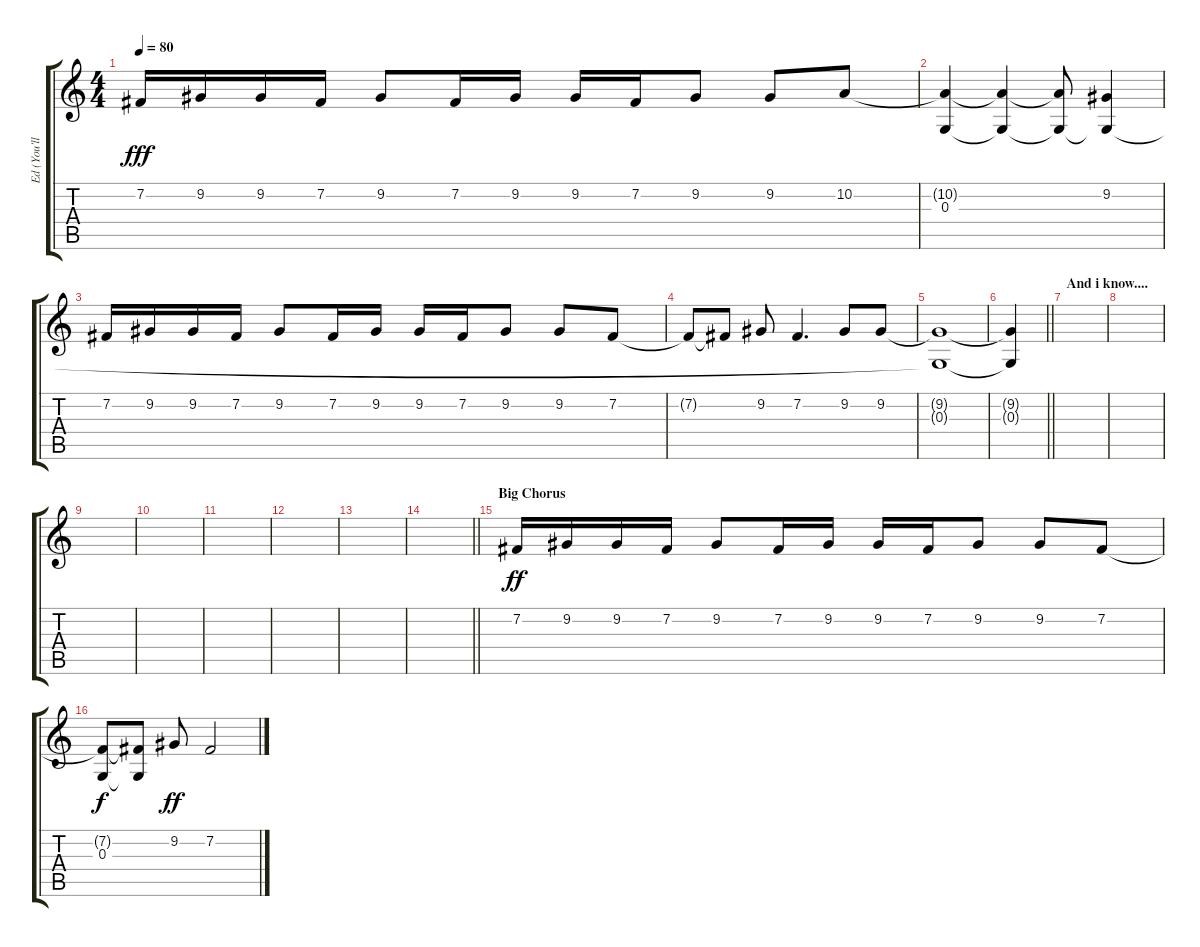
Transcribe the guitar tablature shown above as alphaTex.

\track ("Ed (You'll be waiting there)" "Ed (You'll") {instrument lead1square}
\staff {score tabs}
\tuning (E4 B3 G3 D3 A2 E2) {hide}
\ts (4 4)
\tempo 80
\clef g2
\ks c
7.2.16{dy fff} 9.2.16 9.2.16 7.2.16 9.2.8 7.2.16 9.2.16 9.2.16 7.2.16 9.2.8 9.2.8 10.2.8 |
(10.2{t} 0.3{t}).4 (10.2{t} 0.3{t}).4 (10.2{t} 0.3{t}).8 (9.2 0.3{t}).4 |
7.2.16 9.2.16 9.2.16 7.2.16 9.2.8 7.2.16 9.2.16 9.2.16 7.2.16 9.2.8 9.2.8 7.2.8 |
7.2{t}.8 7.2{t}.8 9.2.8 7.2.4{d} 9.2.8 9.2.8 |
(9.2{t} 0.3{t}).1 |
\barLineRight lightlight
(9.2{t} 0.3{t}).4 |
\section ("" "And i know....")
|
|
|
|
|
|
|
\barLineRight lightlight
|
\section ("" "Big Chorus")
7.2.16{dy ff} 9.2.16 9.2.16 7.2.16 9.2.8 7.2.16 9.2.16 9.2.16 7.2.16 9.2.8 9.2.8 7.2.8 |
(7.2{t} 0.3).8{dy f} (7.2{t} 0.3{t}).8 9.2.8{dy ff} 7.2.2
